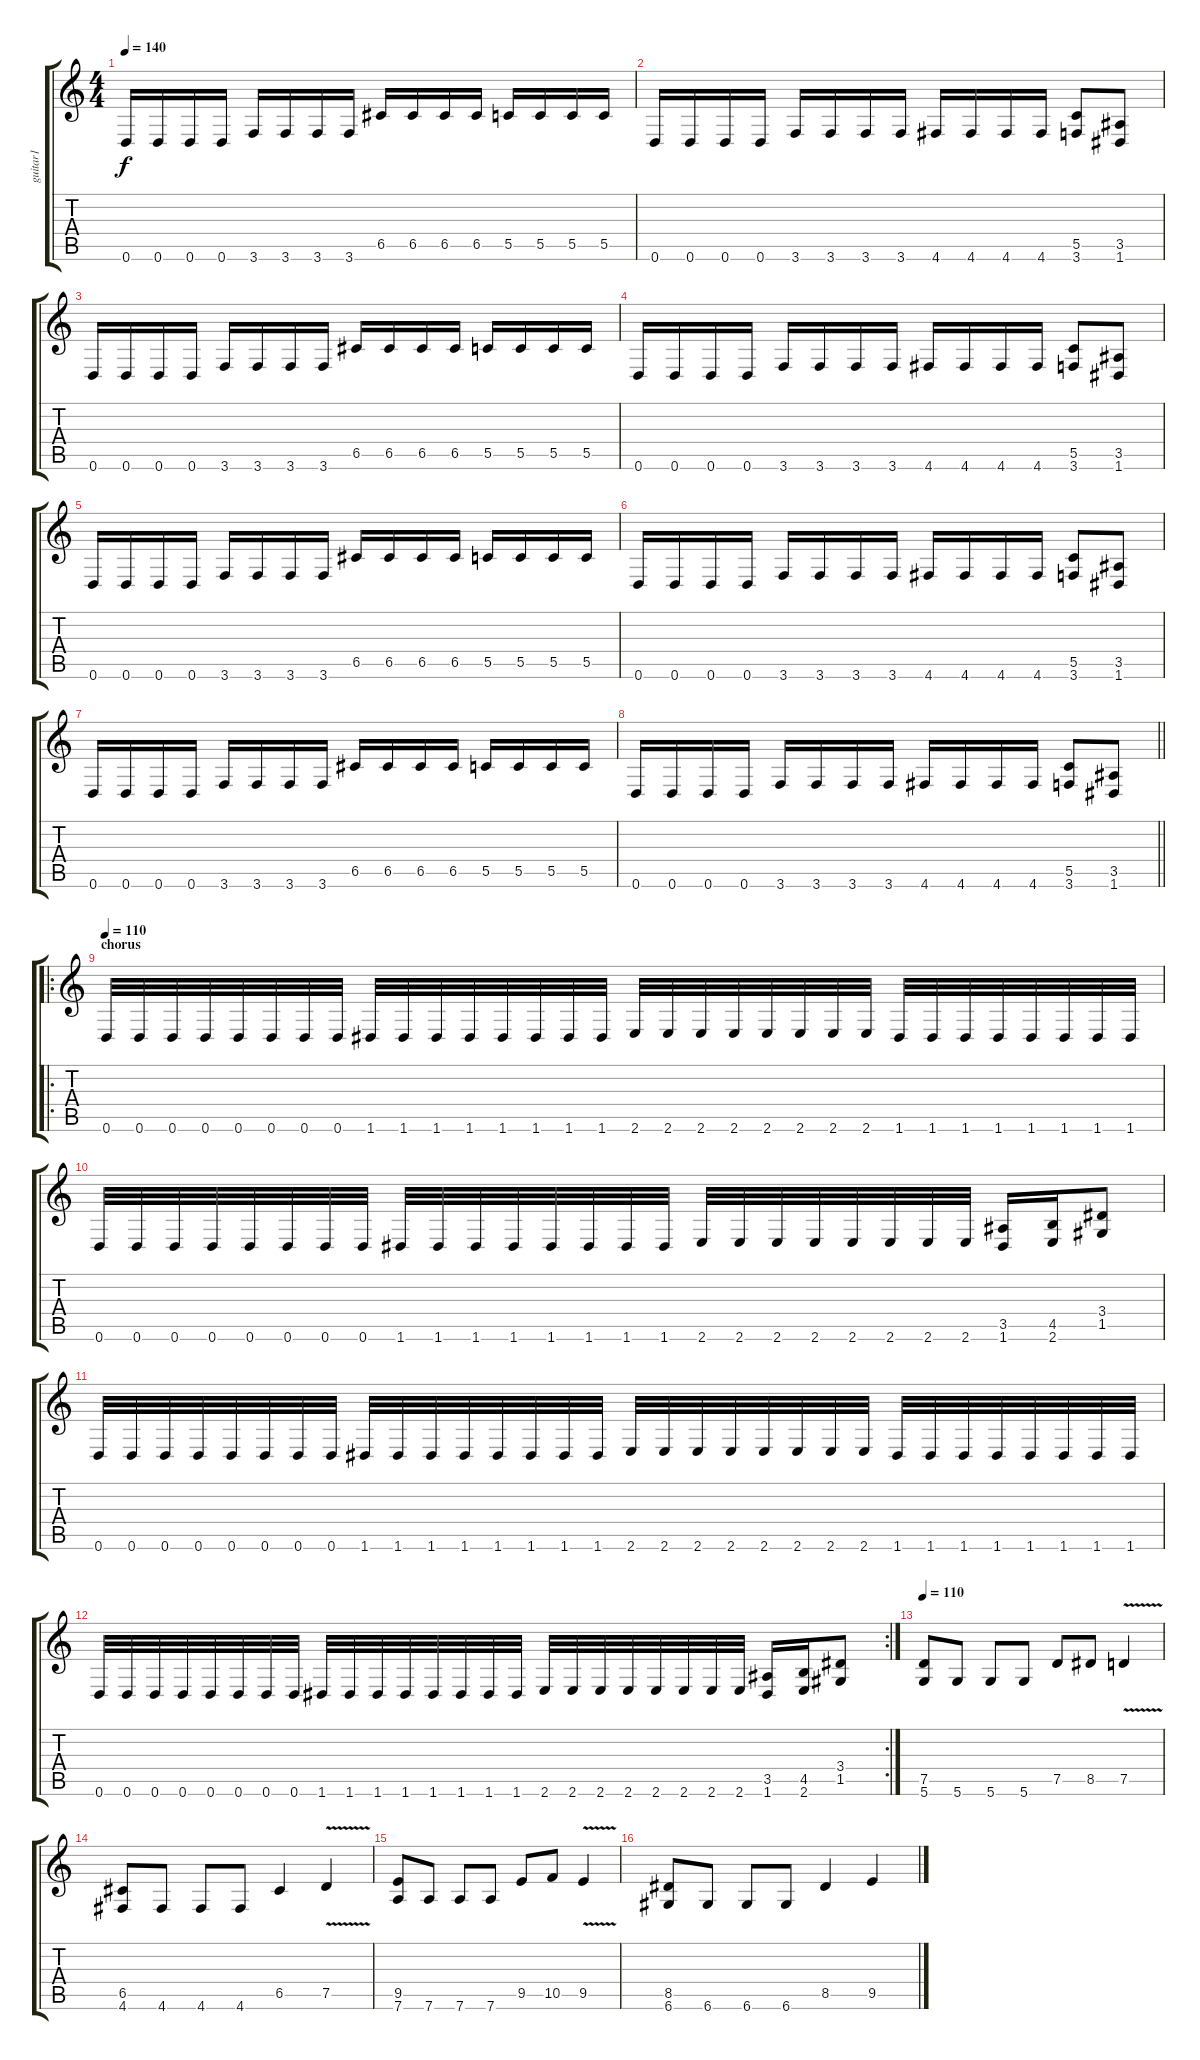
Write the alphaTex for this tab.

\track ("guitar1" "guitar1") {instrument distortionguitar}
\staff {score tabs}
\tuning (D4 A3 F3 C3 G2 D2) {hide}
\ts (4 4)
\tempo 140
\clef g2
\ks c
0.6.16{dy f} 0.6.16 0.6.16 0.6.16 3.6.16 3.6.16 3.6.16 3.6.16 6.5.16 6.5.16 6.5.16 6.5.16 5.5.16 5.5.16 5.5.16 5.5.16 |
0.6.16 0.6.16 0.6.16 0.6.16 3.6.16 3.6.16 3.6.16 3.6.16 4.6.16 4.6.16 4.6.16 4.6.16 (5.5 3.6).8 (3.5 1.6).8 |
0.6.16 0.6.16 0.6.16 0.6.16 3.6.16 3.6.16 3.6.16 3.6.16 6.5.16 6.5.16 6.5.16 6.5.16 5.5.16 5.5.16 5.5.16 5.5.16 |
0.6.16 0.6.16 0.6.16 0.6.16 3.6.16 3.6.16 3.6.16 3.6.16 4.6.16 4.6.16 4.6.16 4.6.16 (5.5 3.6).8 (3.5 1.6).8 |
0.6.16 0.6.16 0.6.16 0.6.16 3.6.16 3.6.16 3.6.16 3.6.16 6.5.16 6.5.16 6.5.16 6.5.16 5.5.16 5.5.16 5.5.16 5.5.16 |
0.6.16 0.6.16 0.6.16 0.6.16 3.6.16 3.6.16 3.6.16 3.6.16 4.6.16 4.6.16 4.6.16 4.6.16 (5.5 3.6).8 (3.5 1.6).8 |
0.6.16 0.6.16 0.6.16 0.6.16 3.6.16 3.6.16 3.6.16 3.6.16 6.5.16 6.5.16 6.5.16 6.5.16 5.5.16 5.5.16 5.5.16 5.5.16 |
\barLineRight lightlight
0.6.16 0.6.16 0.6.16 0.6.16 3.6.16 3.6.16 3.6.16 3.6.16 4.6.16 4.6.16 4.6.16 4.6.16 (5.5 3.6).8 (3.5 1.6).8 |
\ro
\section ("" "chorus")
\tempo 110
0.6.32 0.6.32 0.6.32 0.6.32 0.6.32 0.6.32 0.6.32 0.6.32 1.6.32 1.6.32 1.6.32 1.6.32 1.6.32 1.6.32 1.6.32 1.6.32 2.6.32 2.6.32 2.6.32 2.6.32 2.6.32 2.6.32 2.6.32 2.6.32 1.6.32 1.6.32 1.6.32 1.6.32 1.6.32 1.6.32 1.6.32 1.6.32 |
0.6.32 0.6.32 0.6.32 0.6.32 0.6.32 0.6.32 0.6.32 0.6.32 1.6.32 1.6.32 1.6.32 1.6.32 1.6.32 1.6.32 1.6.32 1.6.32 2.6.32 2.6.32 2.6.32 2.6.32 2.6.32 2.6.32 2.6.32 2.6.32 (3.5 1.6).16 (4.5 2.6).16 (3.4 1.5).8 |
0.6.32 0.6.32 0.6.32 0.6.32 0.6.32 0.6.32 0.6.32 0.6.32 1.6.32 1.6.32 1.6.32 1.6.32 1.6.32 1.6.32 1.6.32 1.6.32 2.6.32 2.6.32 2.6.32 2.6.32 2.6.32 2.6.32 2.6.32 2.6.32 1.6.32 1.6.32 1.6.32 1.6.32 1.6.32 1.6.32 1.6.32 1.6.32 |
\rc 2
0.6.32 0.6.32 0.6.32 0.6.32 0.6.32 0.6.32 0.6.32 0.6.32 1.6.32 1.6.32 1.6.32 1.6.32 1.6.32 1.6.32 1.6.32 1.6.32 2.6.32 2.6.32 2.6.32 2.6.32 2.6.32 2.6.32 2.6.32 2.6.32 (3.5 1.6).16 (4.5 2.6).16 (3.4 1.5).8 |
\tempo 110
(7.5 5.6).8 5.6.8 5.6.8 5.6.8 7.5.8 8.5.8 7.5{v}.4 |
(6.5 4.6).8 4.6.8 4.6.8 4.6.8 6.5.4 7.5{v}.4 |
(9.5 7.6).8 7.6.8 7.6.8 7.6.8 9.5.8 10.5.8 9.5{v}.4 |
(8.5 6.6).8 6.6.8 6.6.8 6.6.8 8.5.4 9.5.4
